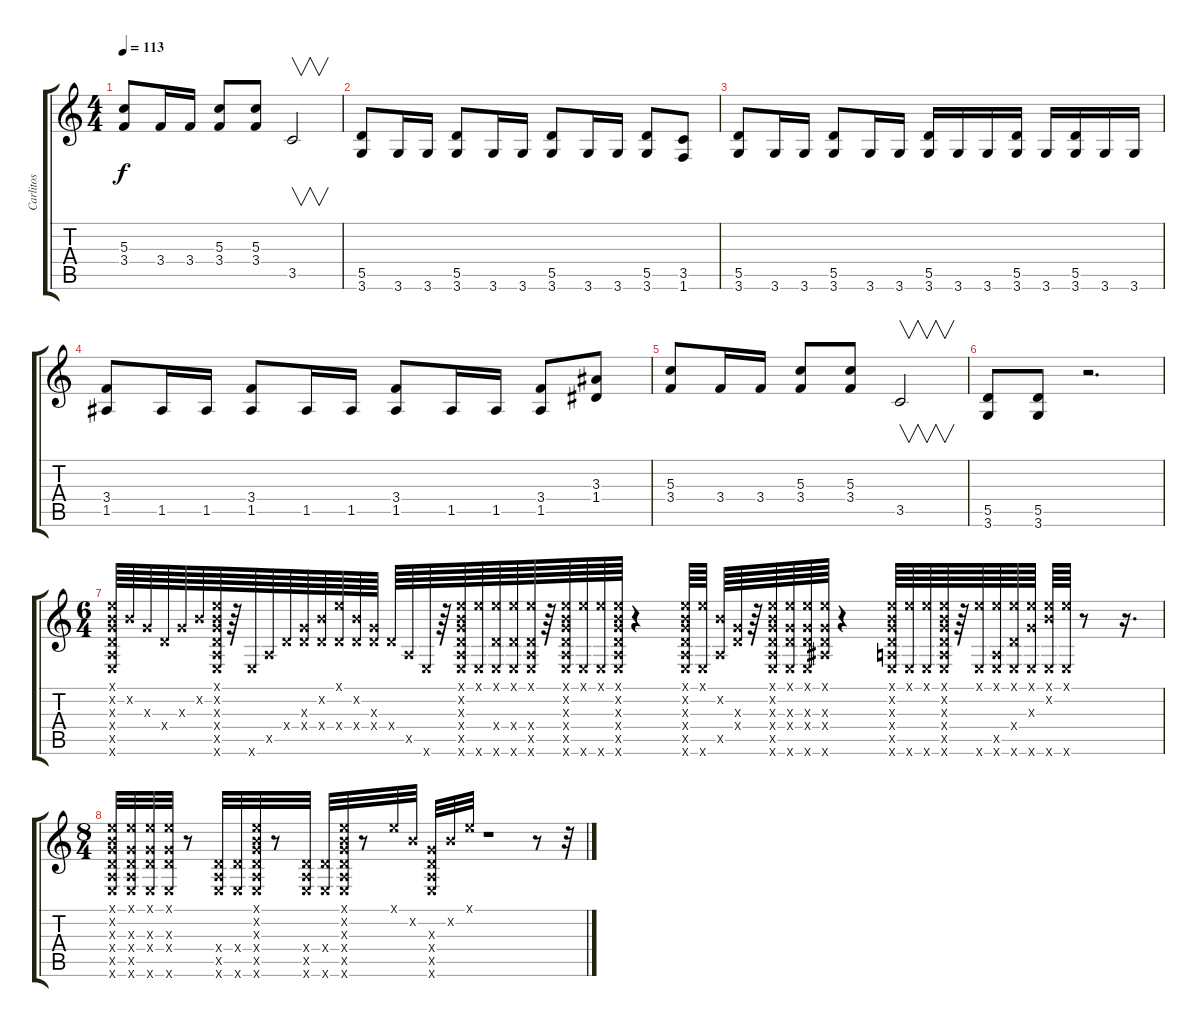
\track ("Carlitos" "Carlitos") {instrument distortionguitar}
\staff {score tabs}
\tuning (E4 B3 G3 D3 A2 E2) {hide}
\ts (4 4)
\tempo 113
\clef g2
\ks c
(5.3 3.4).8{dy f} 3.4.16 3.4.16 (5.3 3.4).8 (5.3 3.4).8 3.5.2{v instrument guitarharmonics} |
(5.5 3.6).8{instrument distortionguitar} 3.6.16 3.6.16 (5.5 3.6).8 3.6.16 3.6.16 (5.5 3.6).8 3.6.16 3.6.16 (5.5 3.6).8 (3.5 1.6).8 |
(5.5 3.6).8 3.6.16 3.6.16 (5.5 3.6).8 3.6.16 3.6.16 (5.5 3.6).16 3.6.16 3.6.16 (5.5 3.6).16 3.6.16 (5.5 3.6).16 3.6.16 3.6.16 |
(3.4 1.5).8 1.5.16 1.5.16 (3.4 1.5).8 1.5.16 1.5.16 (3.4 1.5).8 1.5.16 1.5.16 (3.4 1.5).8 (3.3 1.4).8 |
(5.3 3.4).8 3.4.16 3.4.16 (5.3 3.4).8 (5.3 3.4).8 3.5.2{v} |
(5.5 3.6).8 (5.5 3.6).8 r.2{d} |
\ts (6 4)
(0.1{x} 0.2{x} 0.3{x} 0.4{x} 0.5{x} 0.6{x}).64 0.2{x}.64 0.3{x}.64 0.4{x}.64 0.3{x}.64 0.2{x}.64 (0.1{x} 0.2{x} 0.3{x} 0.4{x} 0.5{x} 0.6{x}).64 r.64 0.6{x}.64 0.5{x}.64 0.4{x}.64 (0.3{x} 0.4{x}).64 (0.2{x} 0.4{x}).64 (0.1{x} 0.4{x}).64 (0.2{x} 0.4{x}).64 (0.3{x} 0.4{x}).64 0.4{x}.64 0.5{x}.64 0.6{x}.64 r.64 (0.1{x} 0.2{x} 0.3{x} 0.4{x} 0.5{x} 0.6{x}).64 (0.1{x} 0.6{x}).64 (0.1{x} 0.4{x} 0.6{x}).64 (0.1{x} 0.4{x} 0.6{x}).64 (0.1{x} 0.4{x} 0.5{x} 0.6{x}).64 r.64 (0.1{x} 0.2{x} 0.3{x} 0.4{x} 0.5{x} 0.6{x}).64 (0.1{x} 0.6{x}).64 (0.1{x} 0.6{x}).64 (0.1{x} 0.2{x} 0.3{x} 0.4{x} 0.5{x} 0.6{x}).64 r.4 (0.1{x} 0.2{x} 0.3{x} 0.4{x} 0.5{x} 0.6{x}).64 (0.1{x} 0.6{x}).64 (0.2{x} 0.5{x}).64 (0.3{x} 0.4{x}).64 r.64 (0.1{x} 0.2{x} 0.3{x} 0.4{x} 0.5{x} 0.6{x}).64 (0.1{x} 0.3{x} 0.4{x} 0.6{x}).64 (0.1{x} 0.3{x} 0.4{x} 0.6{x}).64 (0.1{x} 0.3{x} 0.4{x} 6.6{x}).64 r.4 (0.1{x} 0.2{x} 0.3{x} 0.4{x} 0.5{x} 0.6{x}).64 (0.1{x} 0.6{x}).64 (0.1{x} 0.6{x}).64 (0.1{x} 0.2{x} 0.3{x} 0.4{x} 0.5{x} 0.6{x}).64 r.64 (0.1{x} 0.6{x}).64 (0.1{x} 0.5{x} 0.6{x}).64 (0.1{x} 0.4{x} 0.6{x}).64 (0.1{x} 0.3{x} 0.6{x}).64 (0.1{x} 0.2{x} 0.6{x}).64 (0.1{x} 0.6{x}).64 r.8 r.16{d} |
\ts (8 4)
(0.1{x} 0.2{x} 0.3{x} 0.4{x} 0.5{x} 0.6{x}).32 (0.1{x} 0.3{x} 0.4{x} 0.5{x} 0.6{x}).32 (0.1{x} 0.3{x} 0.4{x} 0.6{x}).32 (0.1{x} 0.3{x} 0.4{x} 0.6{x}).32 r.8 (0.4{x} 0.5{x} 0.6{x}).32 (0.4{x} 0.6{x}).32 (0.1{x} 0.2{x} 0.3{x} 0.4{x} 0.5{x} 0.6{x}).32 r.8 (0.4{x} 0.5{x} 0.6{x}).32 (0.4{x} 0.6{x}).32 (0.1{x} 0.2{x} 0.3{x} 0.4{x} 0.5{x} 0.6{x}).32 r.8 0.1{x}.32 0.2{x}.32 (0.3{x} 0.4{x} 0.5{x} 0.6{x}).32 0.2{x}.32 0.1{x}.32 r.1 r.8 r.32
